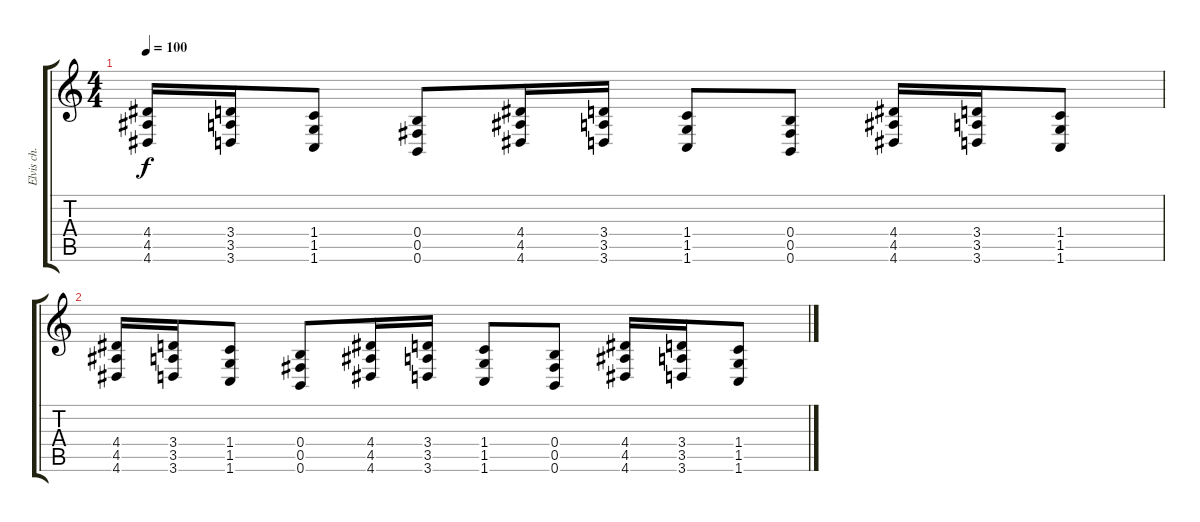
\track ("Elvis ch. 1" "Elvis ch. ") {instrument overdrivenguitar}
\staff {score tabs}
\tuning (Db4 Ab3 E3 B2 Gb2 B1) {hide}
\ts (4 4)
\tempo 100
\clef g2
\ks c
(4.4 4.5 4.6).16{dy f} (3.4 3.5 3.6).16 (1.4 1.5 1.6).8 (0.4 0.5 0.6).8 (4.4 4.5 4.6).16 (3.4 3.5 3.6).16 (1.4 1.5 1.6).8 (0.4 0.5 0.6).8 (4.4 4.5 4.6).16 (3.4 3.5 3.6).16 (1.4 1.5 1.6).8 |
(4.4 4.5 4.6).16 (3.4 3.5 3.6).16 (1.4 1.5 1.6).8 (0.4 0.5 0.6).8 (4.4 4.5 4.6).16 (3.4 3.5 3.6).16 (1.4 1.5 1.6).8 (0.4 0.5 0.6).8 (4.4 4.5 4.6).16 (3.4 3.5 3.6).16 (1.4 1.5 1.6).8
